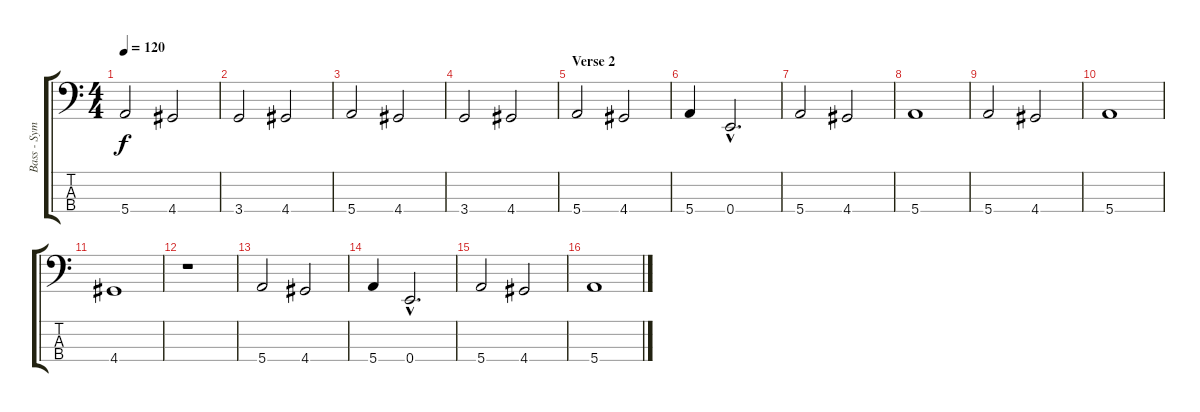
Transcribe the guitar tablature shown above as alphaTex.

\track ("Bass - Sym" "Bass - Sym") {instrument electricbasspick}
\staff {score tabs}
\tuning (G2 D2 A1 E1) {hide}
\ts (4 4)
\tempo 120
\clef f4
\ks c
5.4.2{dy f} 4.4.2 |
3.4.2 4.4.2 |
5.4.2 4.4.2 |
3.4.2 4.4.2 |
\section ("" "Verse 2")
5.4.2 4.4.2 |
5.4.4 0.4{hac}.2{d} |
5.4.2 4.4.2 |
5.4.1 |
5.4.2 4.4.2 |
5.4.1 |
4.4.1 |
r.1 |
5.4.2 4.4.2 |
5.4.4 0.4{hac}.2{d} |
5.4.2 4.4.2 |
5.4.1
